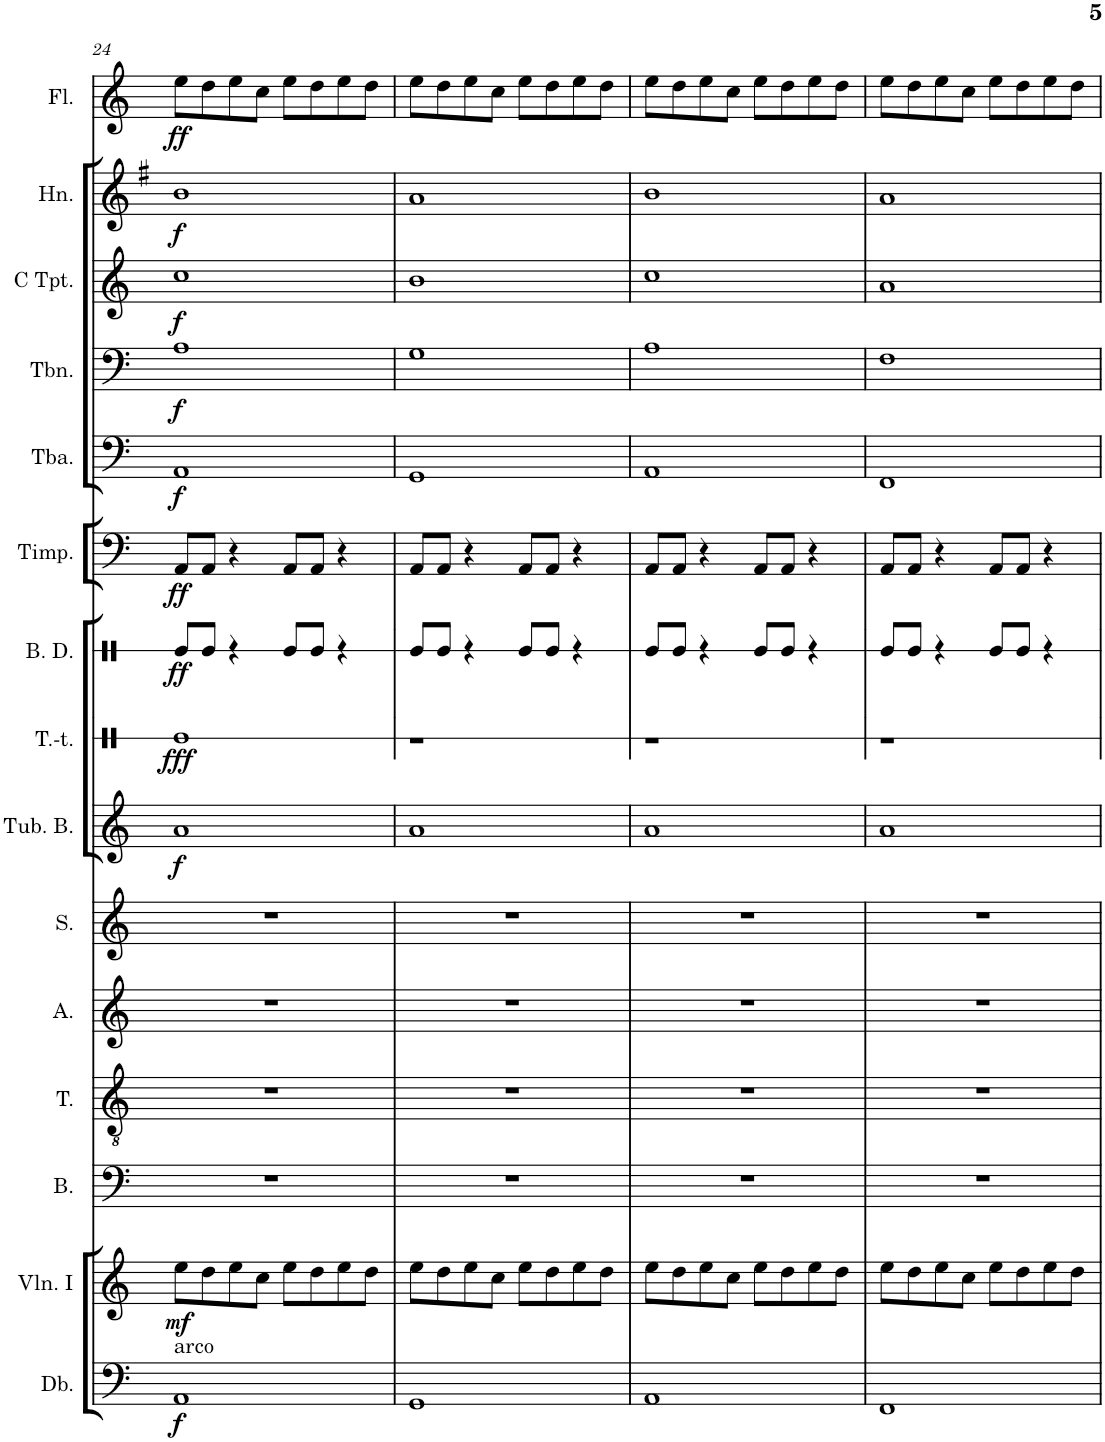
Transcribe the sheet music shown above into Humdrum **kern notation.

**kern	**dynam	**kern	**dynam	**kern	**kern	**kern	**kern	**kern	**dynam	**kern	**dynam	**kern	**dynam	**kern	**dynam	**kern	**dynam	**kern	**dynam	**kern	**dynam	**kern	**dynam	**kern	**dynam
*part15	*part15	*part14	*part14	*part13	*part12	*part11	*part10	*part9	*part9	*part8	*part8	*part7	*part7	*part6	*part6	*part5	*part5	*part4	*part4	*part3	*part3	*part2	*part2	*part1	*part1
*staff15	*staff15	*staff14	*staff14	*staff13	*staff12	*staff11	*staff10	*staff9	*staff9	*staff8	*staff8	*staff7	*staff7	*staff6	*staff6	*staff5	*staff5	*staff4	*staff4	*staff3	*staff3	*staff2	*staff2	*staff1	*staff1
*I"Double Bass	*	*I"Violin I	*	*I"Bass	*I"Tenor	*I"Alto	*I"Soprano	*I"Tubular Bells	*	*I"Tam-tam	*	*I"Bass Drum	*	*I"Timpani	*	*I"Tuba	*	*I"Trombone	*	*I"Trumpet in C	*	*I"Horn in F	*	*I"Flute	*
*I'Db.	*	*I'Vln. I	*	*I'B.	*I'T.	*I'A.	*I'S.	*I'Tub. B.	*	*I'T.-t.	*	*I'B. D.	*	*I'Timp.	*	*I'Tba.	*	*I'Tbn.	*	*	*	*I'Hn.	*	*I'Fl.	*
!!LO:PB:g=z
*clefF4	*	*clefG2	*	*clefF4	*clefGv2	*clefG2	*clefG2	*clefG2	*	*clefX	*	*clefX	*	*clefF4	*	*clefF4	*	*clefF4	*	*clefG2	*	*clefG2	*	*clefG2	*
*Trd7c12	*	*	*	*	*	*	*	*	*	*	*	*	*	*	*	*	*	*	*	*	*	*Trd4c7	*	*Trd-7c-12	*
*k[]	*	*k[]	*	*k[]	*k[]	*k[]	*k[]	*k[]	*	*k[]	*	*k[]	*	*k[]	*	*k[]	*	*k[]	*	*k[]	*	*k[f#]	*	*k[]	*
*M4/4	*	*M4/4	*	*M4/4	*M4/4	*M4/4	*M4/4	*M4/4	*	*M4/4	*	*M4/4	*	*M4/4	*	*M4/4	*	*M4/4	*	*M4/4	*	*M4/4	*	*M4/4	*
=24	=24	=24	=24	=24	=24	=24	=24	=24	=24	=24	=24	=24	=24	=24	=24	=24	=24	=24	=24	=24	=24	=24	=24	=24	=24
!LO:TX:a:t=arco	!	!	!	!	!	!	!	!	!	!	!	!	!	!	!	!	!	!	!	!	!	!	!	!	!
!	!LO:DY:b	!	!LO:DY:b	!	!	!	!	!	!LO:DY:b	!	!LO:DY:b	!	!LO:DY:b	!	!LO:DY:b	!	!LO:DY:b	!	!LO:DY:b	!	!LO:DY:b	!	!LO:DY:b	!	!LO:DY:b
1AA	f	8ee\L	mf	1r	1r	1r	1r	1a	f	1ff	fff	8Re/L	ff	8AA/L	ff	1AA	f	1A	f	1cc	f	1b	f	8ee\L	ff
.	.	8dd\	.	.	.	.	.	.	.	.	.	8Re/J	.	8AA/J	.	.	.	.	.	.	.	.	.	8dd\	.
.	.	8ee\	.	.	.	.	.	.	.	.	.	4r	.	4r	.	.	.	.	.	.	.	.	.	8ee\	.
.	.	8cc\J	.	.	.	.	.	.	.	.	.	.	.	.	.	.	.	.	.	.	.	.	.	8cc\J	.
.	.	8ee\L	.	.	.	.	.	.	.	.	.	8Re/L	.	8AA/L	.	.	.	.	.	.	.	.	.	8ee\L	.
.	.	8dd\	.	.	.	.	.	.	.	.	.	8Re/J	.	8AA/J	.	.	.	.	.	.	.	.	.	8dd\	.
.	.	8ee\	.	.	.	.	.	.	.	.	.	4r	.	4r	.	.	.	.	.	.	.	.	.	8ee\	.
.	.	8dd\J	.	.	.	.	.	.	.	.	.	.	.	.	.	.	.	.	.	.	.	.	.	8dd\J	.
=25	=25	=25	=25	=25	=25	=25	=25	=25	=25	=25	=25	=25	=25	=25	=25	=25	=25	=25	=25	=25	=25	=25	=25	=25	=25
1GG	.	8ee\L	.	1r	1r	1r	1r	1a	.	1r	.	8Re/L	.	8AA/L	.	1GG	.	1G	.	1b	.	1a	.	8ee\L	.
.	.	8dd\	.	.	.	.	.	.	.	.	.	8Re/J	.	8AA/J	.	.	.	.	.	.	.	.	.	8dd\	.
.	.	8ee\	.	.	.	.	.	.	.	.	.	4r	.	4r	.	.	.	.	.	.	.	.	.	8ee\	.
.	.	8cc\J	.	.	.	.	.	.	.	.	.	.	.	.	.	.	.	.	.	.	.	.	.	8cc\J	.
.	.	8ee\L	.	.	.	.	.	.	.	.	.	8Re/L	.	8AA/L	.	.	.	.	.	.	.	.	.	8ee\L	.
.	.	8dd\	.	.	.	.	.	.	.	.	.	8Re/J	.	8AA/J	.	.	.	.	.	.	.	.	.	8dd\	.
.	.	8ee\	.	.	.	.	.	.	.	.	.	4r	.	4r	.	.	.	.	.	.	.	.	.	8ee\	.
.	.	8dd\J	.	.	.	.	.	.	.	.	.	.	.	.	.	.	.	.	.	.	.	.	.	8dd\J	.
=26	=26	=26	=26	=26	=26	=26	=26	=26	=26	=26	=26	=26	=26	=26	=26	=26	=26	=26	=26	=26	=26	=26	=26	=26	=26
1AA	.	8ee\L	.	1r	1r	1r	1r	1a	.	1r	.	8Re/L	.	8AA/L	.	1AA	.	1A	.	1cc	.	1b	.	8ee\L	.
.	.	8dd\	.	.	.	.	.	.	.	.	.	8Re/J	.	8AA/J	.	.	.	.	.	.	.	.	.	8dd\	.
.	.	8ee\	.	.	.	.	.	.	.	.	.	4r	.	4r	.	.	.	.	.	.	.	.	.	8ee\	.
.	.	8cc\J	.	.	.	.	.	.	.	.	.	.	.	.	.	.	.	.	.	.	.	.	.	8cc\J	.
.	.	8ee\L	.	.	.	.	.	.	.	.	.	8Re/L	.	8AA/L	.	.	.	.	.	.	.	.	.	8ee\L	.
.	.	8dd\	.	.	.	.	.	.	.	.	.	8Re/J	.	8AA/J	.	.	.	.	.	.	.	.	.	8dd\	.
.	.	8ee\	.	.	.	.	.	.	.	.	.	4r	.	4r	.	.	.	.	.	.	.	.	.	8ee\	.
.	.	8dd\J	.	.	.	.	.	.	.	.	.	.	.	.	.	.	.	.	.	.	.	.	.	8dd\J	.
=27	=27	=27	=27	=27	=27	=27	=27	=27	=27	=27	=27	=27	=27	=27	=27	=27	=27	=27	=27	=27	=27	=27	=27	=27	=27
1FF	.	8ee\L	.	1r	1r	1r	1r	1a	.	1r	.	8Re/L	.	8AA/L	.	1FF	.	1F	.	1a	.	1a	.	8ee\L	.
.	.	8dd\	.	.	.	.	.	.	.	.	.	8Re/J	.	8AA/J	.	.	.	.	.	.	.	.	.	8dd\	.
.	.	8ee\	.	.	.	.	.	.	.	.	.	4r	.	4r	.	.	.	.	.	.	.	.	.	8ee\	.
.	.	8cc\J	.	.	.	.	.	.	.	.	.	.	.	.	.	.	.	.	.	.	.	.	.	8cc\J	.
.	.	8ee\L	.	.	.	.	.	.	.	.	.	8Re/L	.	8AA/L	.	.	.	.	.	.	.	.	.	8ee\L	.
.	.	8dd\	.	.	.	.	.	.	.	.	.	8Re/J	.	8AA/J	.	.	.	.	.	.	.	.	.	8dd\	.
.	.	8ee\	.	.	.	.	.	.	.	.	.	4r	.	4r	.	.	.	.	.	.	.	.	.	8ee\	.
.	.	8dd\J	.	.	.	.	.	.	.	.	.	.	.	.	.	.	.	.	.	.	.	.	.	8dd\J	.
=	=	=	=	=	=	=	=	=	=	=	=	=	=	=	=	=	=	=	=	=	=	=	=	=	=
*-	*-	*-	*-	*-	*-	*-	*-	*-	*-	*-	*-	*-	*-	*-	*-	*-	*-	*-	*-	*-	*-	*-	*-	*-	*-
